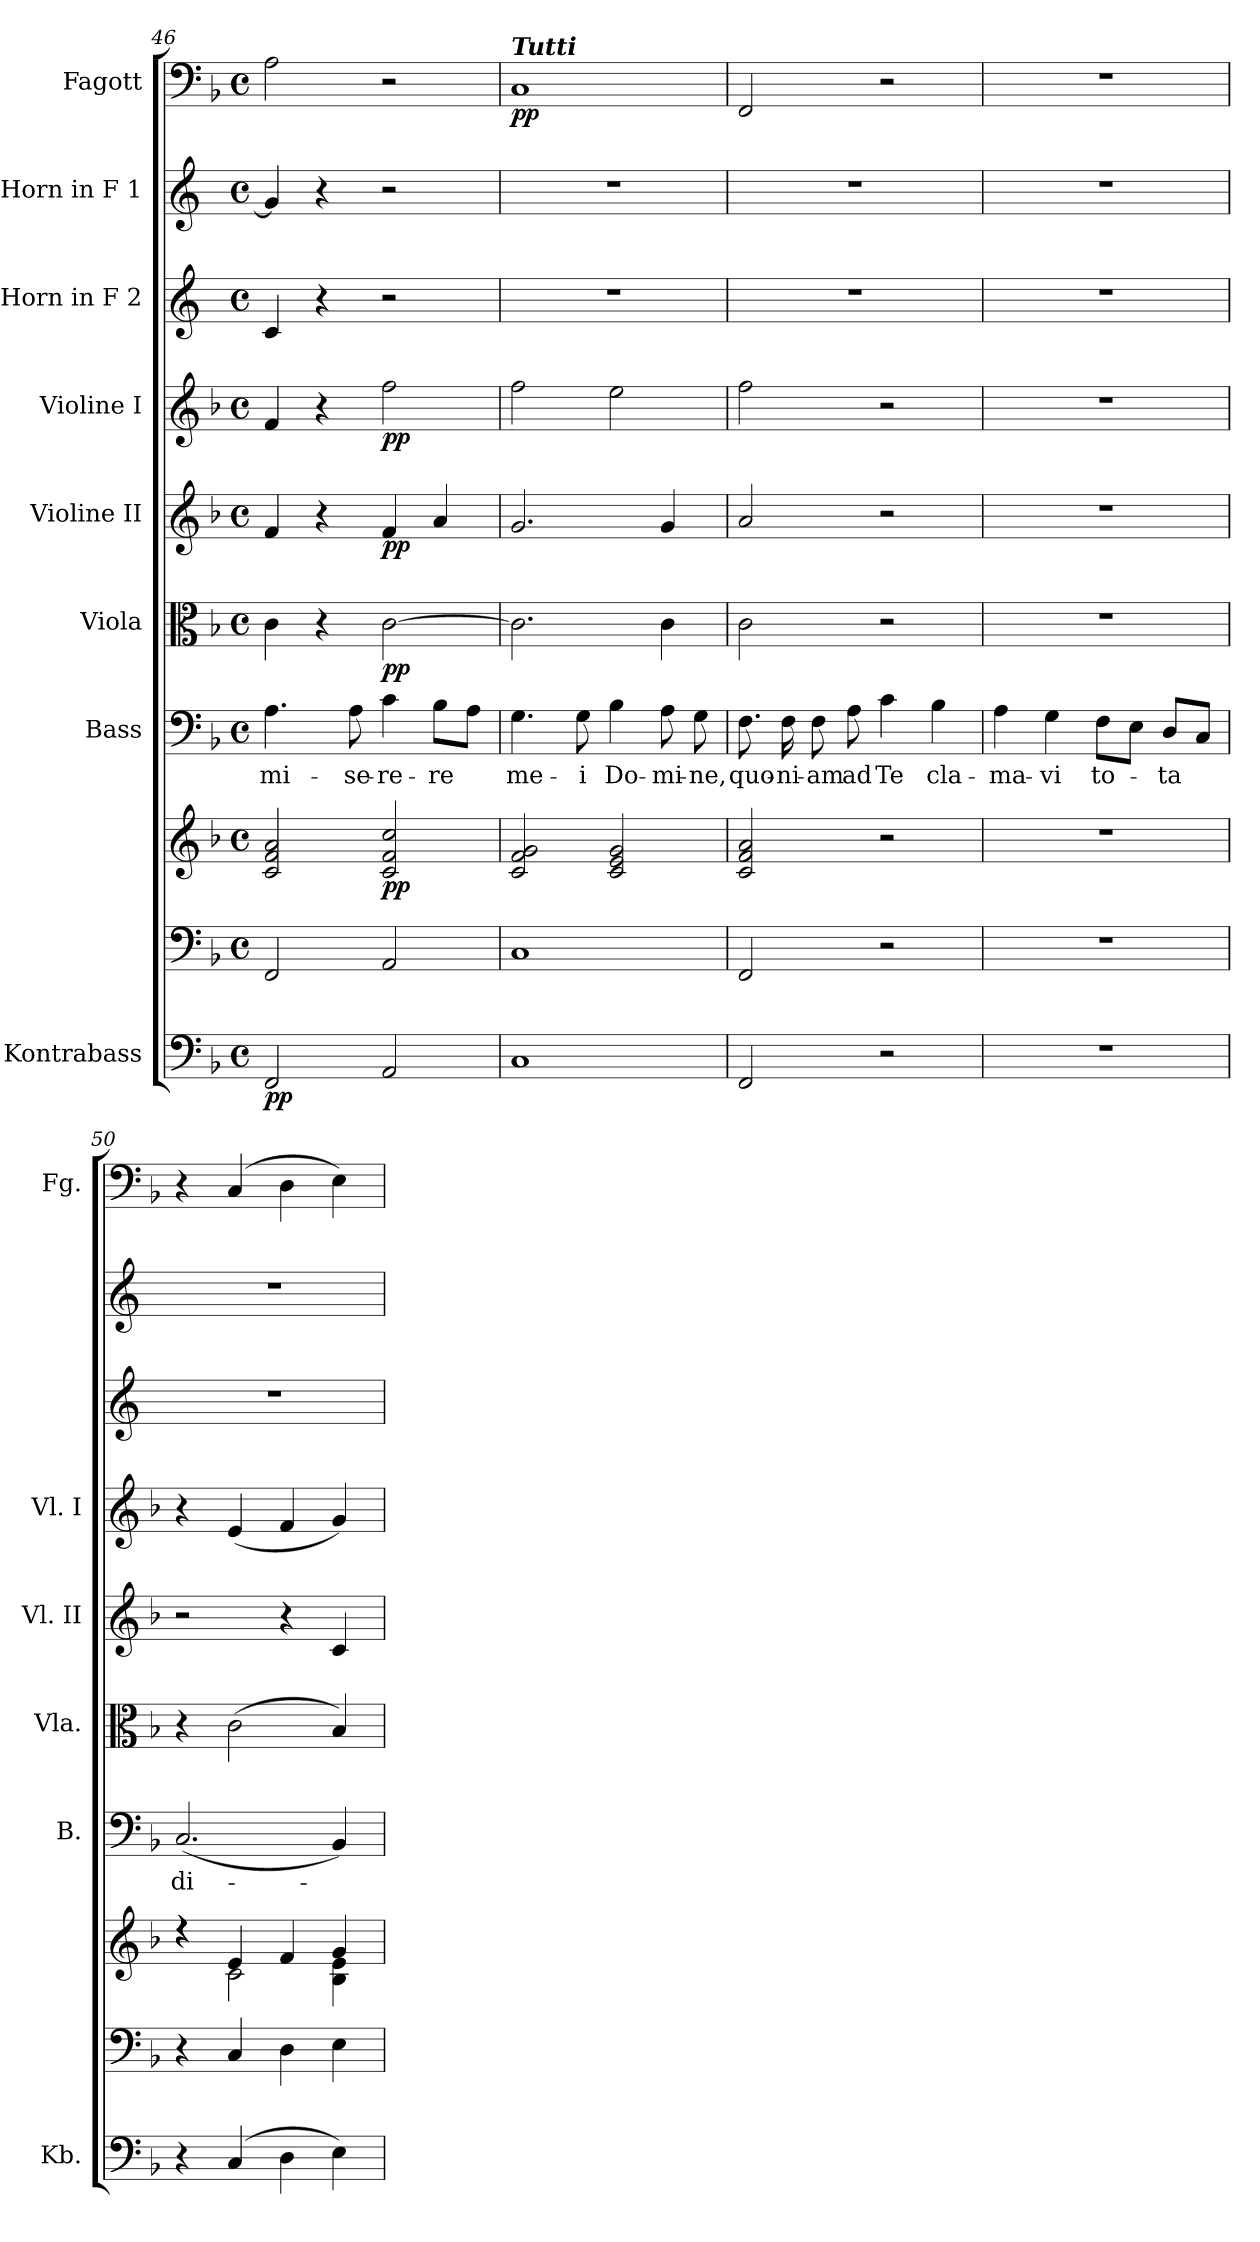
**kern	**dynam	**kern	**kern	**dynam	**kern	**text	**kern	**dynam	**kern	**dynam	**kern	**dynam	**kern	**kern	**kern	**dynam
*part9	*part9	*part8	*part8	*part8	*part7	*part7	*part6	*part6	*part5	*part5	*part4	*part4	*part3	*part2	*part1	*part1
*staff10	*staff10	*staff9	*staff8	*staff8/9	*staff7	*staff7	*staff6	*staff6	*staff5	*staff5	*staff4	*staff4	*staff3	*staff2	*staff1	*staff1
*I"Kontrabass	*	*	*	*	*I"Bass	*	*I"Viola	*	*I"Violine II	*	*I"Violine I	*	*I"Horn in F 2	*I"Horn in F 1	*I"Fagott	*
*I'Kb.	*	*	*	*	*I'B.	*	*I'Vla.	*	*I'Vl. II	*	*I'Vl. I	*	*	*	*I'Fg.	*
*clefF4	*	*clefF4	*clefG2	*	*clefF4	*	*clefC3	*	*clefG2	*	*clefG2	*	*clefG2	*clefG2	*clefF4	*
*ITrd7c12	*	*	*	*	*	*	*	*	*	*	*	*	*ITrd4c7	*ITrd4c7	*	*
*k[b-]	*	*k[b-]	*k[b-]	*	*k[b-]	*	*k[b-]	*	*k[b-]	*	*k[b-]	*	*k[b-]	*k[b-]	*k[b-]	*
*F:	*	*F:	*F:	*	*F:	*	*F:	*	*F:	*	*F:	*	*F:	*F:	*F:	*
*M4/4	*	*M4/4	*M4/4	*	*M4/4	*	*M4/4	*	*M4/4	*	*M4/4	*	*M4/4	*M4/4	*M4/4	*
*met(c)	*	*met(c)	*met(c)	*	*met(c)	*	*met(c)	*	*met(c)	*	*met(c)	*	*met(c)	*met(c)	*met(c)	*
=46	=46	=46	=46	=46	=46	=46	=46	=46	=46	=46	=46	=46	=46	=46	=46	=46
!	!LO:DY:b	!	!	!	!	!LO:LY:b	!	!	!	!	!	!	!	!	!	!
2FFF/	pp	2FF/	2c/ 2f/ 2a/	.	4.A\	mi-	4c\	.	4f/	.	4f/	.	4F/	4c/]	2A\	.
.	.	.	.	.	.	.	4r	.	4r	.	4r	.	4r	4r	.	.
!	!	!	!	!	!	!LO:LY:b	!	!	!	!	!	!	!	!	!	!
.	.	.	.	.	8A\	-se-	.	.	.	.	.	.	.	.	.	.
!	!	!	!	!LO:DY:b	!	!LO:LY:b	!	!LO:DY:b	!	!LO:DY:b	!	!LO:DY:b	!	!	!	!
2AAA/	.	2AA/	2c/ 2f/ 2cc/	pp	4c\	-re-	[2c\	pp	4f/	pp	2ff\	pp	2r	2r	2r	.
!	!	!	!	!	!	!LO:LY:b	!	!	!	!	!	!	!	!	!	!
.	.	.	.	.	8B-\L	-re	.	.	4a/	.	.	.	.	.	.	.
.	.	.	.	.	8A\J	.	.	.	.	.	.	.	.	.	.	.
=47	=47	=47	=47	=47	=47	=47	=47	=47	=47	=47	=47	=47	=47	=47	=47	=47
!	!	!	!	!	!	!	!	!	!	!	!	!	!	!	!LO:TX:a:Bi:t=Tutti	!
!	!	!	!	!	!	!LO:LY:b	!	!	!	!	!	!	!	!	!	!LO:DY:b
1CC	.	1C	2c/ 2f/ 2g/	.	4.G\	me-	2.c\]	.	2.g/	.	2ff\	.	1r	1r	1C	pp
!	!	!	!	!	!	!LO:LY:b	!	!	!	!	!	!	!	!	!	!
.	.	.	.	.	8G\	-i	.	.	.	.	.	.	.	.	.	.
!	!	!	!	!	!	!LO:LY:b	!	!	!	!	!	!	!	!	!	!
.	.	.	2c/ 2e/ 2g/	.	4B-\	Do-	.	.	.	.	2ee\	.	.	.	.	.
!	!	!	!	!	!	!LO:LY:b	!	!	!	!	!	!	!	!	!	!
.	.	.	.	.	8A\	-mi-	4c\	.	4g/	.	.	.	.	.	.	.
!	!	!	!	!	!	!LO:LY:b	!	!	!	!	!	!	!	!	!	!
.	.	.	.	.	8G\	-ne,	.	.	.	.	.	.	.	.	.	.
=48	=48	=48	=48	=48	=48	=48	=48	=48	=48	=48	=48	=48	=48	=48	=48	=48
!	!	!	!	!	!	!LO:LY:b	!	!	!	!	!	!	!	!	!	!
2FFF/	.	2FF/	2c/ 2f/ 2a/	.	8.F\	quo-	2c\	.	2a/	.	2ff\	.	1r	1r	2FF/	.
!	!	!	!	!	!	!LO:LY:b	!	!	!	!	!	!	!	!	!	!
.	.	.	.	.	16F\	-ni-	.	.	.	.	.	.	.	.	.	.
!	!	!	!	!	!	!LO:LY:b	!	!	!	!	!	!	!	!	!	!
.	.	.	.	.	8F\	-am	.	.	.	.	.	.	.	.	.	.
!	!	!	!	!	!	!LO:LY:b	!	!	!	!	!	!	!	!	!	!
.	.	.	.	.	8A\	ad	.	.	.	.	.	.	.	.	.	.
!	!	!	!	!	!	!LO:LY:b	!	!	!	!	!	!	!	!	!	!
2r	.	2r	2r	.	4c\	Te	2r	.	2r	.	2r	.	.	.	2r	.
!	!	!	!	!	!	!LO:LY:b	!	!	!	!	!	!	!	!	!	!
.	.	.	.	.	4B-\	cla-	.	.	.	.	.	.	.	.	.	.
=49	=49	=49	=49	=49	=49	=49	=49	=49	=49	=49	=49	=49	=49	=49	=49	=49
!	!	!	!	!	!	!LO:LY:b	!	!	!	!	!	!	!	!	!	!
1r	.	1r	1r	.	4A\	-ma-	1r	.	1r	.	1r	.	1r	1r	1r	.
!	!	!	!	!	!	!LO:LY:b	!	!	!	!	!	!	!	!	!	!
.	.	.	.	.	4G\	-vi	.	.	.	.	.	.	.	.	.	.
!	!	!	!	!	!	!LO:LY:b	!	!	!	!	!	!	!	!	!	!
.	.	.	.	.	8F\L	to-	.	.	.	.	.	.	.	.	.	.
.	.	.	.	.	8E\J	.	.	.	.	.	.	.	.	.	.	.
!	!	!	!	!	!	!LO:LY:b	!	!	!	!	!	!	!	!	!	!
.	.	.	.	.	8D/L	-ta	.	.	.	.	.	.	.	.	.	.
.	.	.	.	.	8C/J	.	.	.	.	.	.	.	.	.	.	.
!!LO:PB:g=z
=50	=50	=50	=50	=50	=50	=50	=50	=50	=50	=50	=50	=50	=50	=50	=50	=50
*	*	*	*^	*	*	*	*	*	*	*	*	*	*	*	*	*
!	!	!	!	!	!	!	!LO:LY:b	!	!	!	!	!	!	!	!	!	!
4r	.	4r	4rcc	4rcc	.	(<2.C/	di-	4r	.	2r	.	4r	.	1r	1r	4r	.
(4CC/	.	4C/	4e/	2c\	.	.	.	(>2c\	.	.	.	(<4e/	.	.	.	(4C/	.
4DD\	.	4D\	4f/	.	.	.	.	.	.	4r	.	4f/	.	.	.	4D\	.
4EE\)	.	4E\	4g/	4B-\ 4e\	.	4BB-/)	.	4B-/)	.	4c/	.	4g/)	.	.	.	4E\)	.
*	*	*	*v	*v	*	*	*	*	*	*	*	*	*	*	*	*	*
=	=	=	=	=	=	=	=	=	=	=	=	=	=	=	=	=
*-	*-	*-	*-	*-	*-	*-	*-	*-	*-	*-	*-	*-	*-	*-	*-	*-
